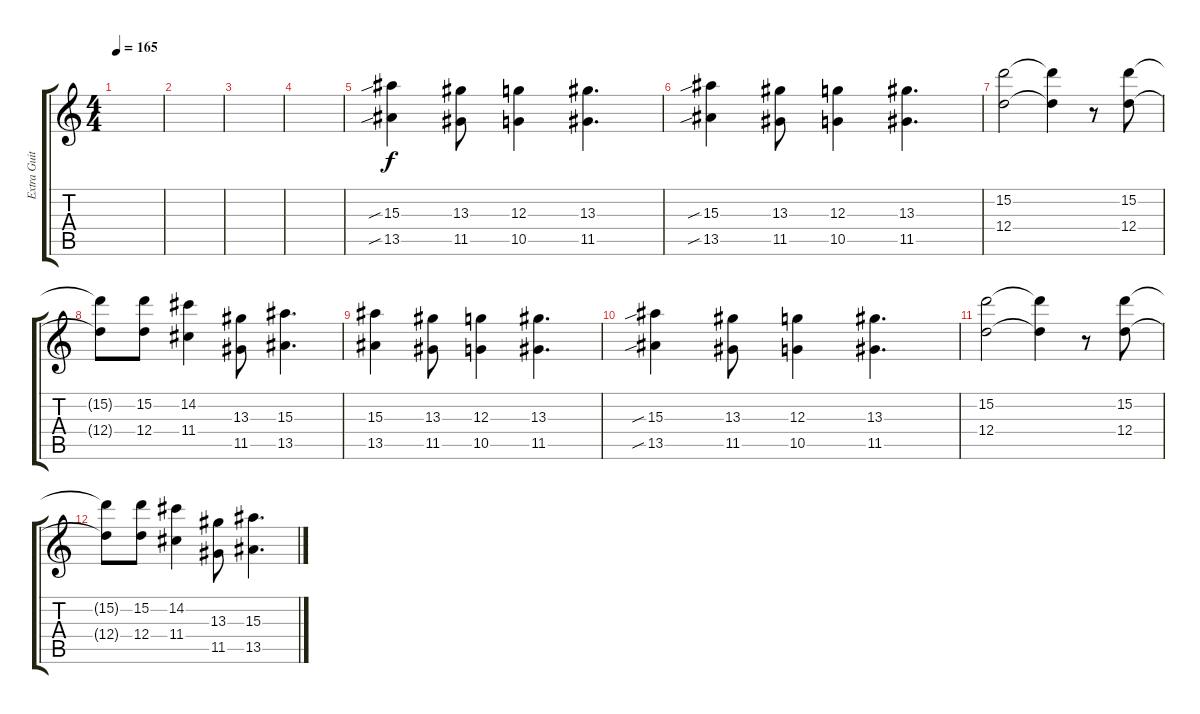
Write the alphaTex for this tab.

\track ("Extra Guitar : Nakano Azusa - Nyan" "Extra Guit") {instrument overdrivenguitar}
\staff {score tabs}
\tuning (E4 B3 G3 D3 A2 E2) {hide}
\ts (4 4)
\tempo 165
\clef g2
\ks c
|
|
|
|
(15.3{sib} 13.5{sib}).4 (13.3 11.5).8 (12.3 10.5).4 (13.3 11.5).4{d} |
(15.3{sib} 13.5{sib}).4 (13.3 11.5).8 (12.3 10.5).4 (13.3 11.5).4{d} |
(15.2 12.4).2 (15.2{t} 12.4{t}).4 r.8 (15.2 12.4).8 |
(15.2{t} 12.4{t}).8 (15.2 12.4).8 (14.2 11.4).4 (13.3 11.5).8 (15.3 13.5).4{d} |
(15.3 13.5).4 (13.3 11.5).8 (12.3 10.5).4 (13.3 11.5).4{d} |
(15.3{sib} 13.5{sib}).4 (13.3 11.5).8 (12.3 10.5).4 (13.3 11.5).4{d} |
(15.2 12.4).2 (15.2{t} 12.4{t}).4 r.8 (15.2 12.4).8 |
(15.2{t} 12.4{t}).8 (15.2 12.4).8 (14.2 11.4).4 (13.3 11.5).8 (15.3 13.5).4{d}
